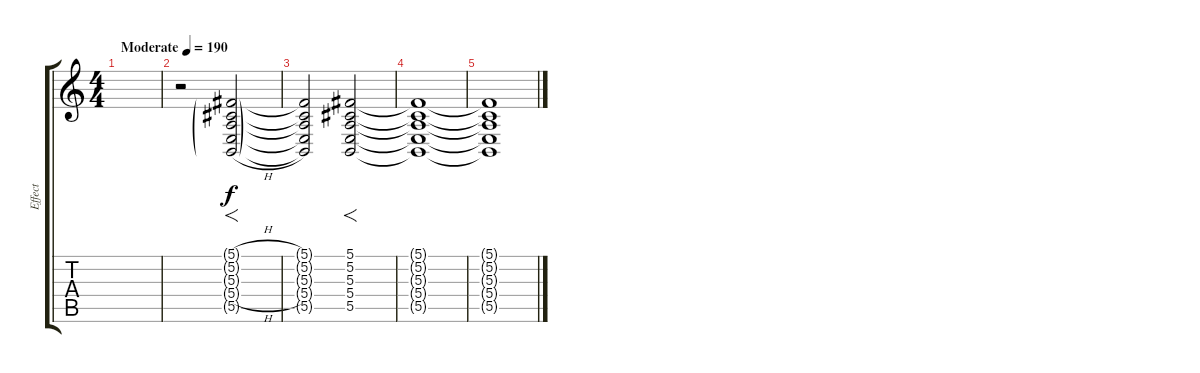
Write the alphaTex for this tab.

\track ("Effect" "Effect") {instrument reversecymbal}
\staff {score tabs}
\tuning (Db4 Ab3 E3 B2 Gb2 B1) {hide}
\ts (4 4)
\tempo (190 "Moderate")
\clef g2
\ks c
|
r.2 (5.1{h g} 5.2{h g} 5.3{h g} 5.4{h g} 5.5{h g}).2{f volume 6} |
(5.1{t} 5.2{t} 5.3{t} 5.4{t} 5.5{t}).2{dy f volume 13} (5.1 5.2 5.3 5.4 5.5).2{f} |
(5.1{t} 5.2{t} 5.3{t} 5.4{t} 5.5{t}).1 |
(5.1{t} 5.2{t} 5.3{t} 5.4{t} 5.5{t}).1
